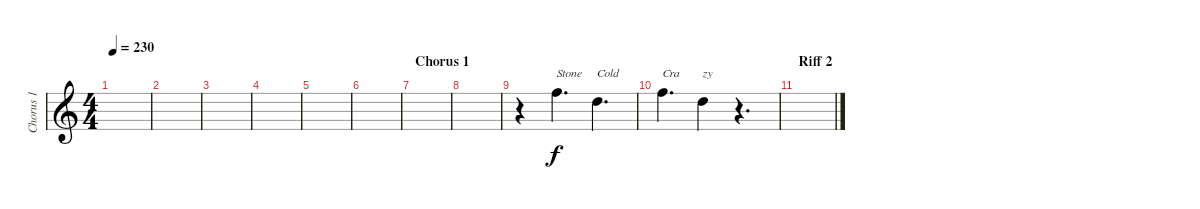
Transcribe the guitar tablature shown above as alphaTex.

\track ("Chorus 1" "Chorus 1") {instrument voiceoohs}
\staff {score}
\tuning (E4 B3 G3 D3 A2 E2 B1) {hide}
\ts (4 4)
\tempo 230
\clef g2
\ks c
|
|
|
|
|
|
\section ("" "Chorus 1")
|
|
r.4 13.1.4{d txt "Stone"} 10.1.4{d txt "Cold"} |
13.1.4{d txt "Cra"} 10.1.4{txt "zy"} r.4{d} |
\section ("" "Riff 2")
